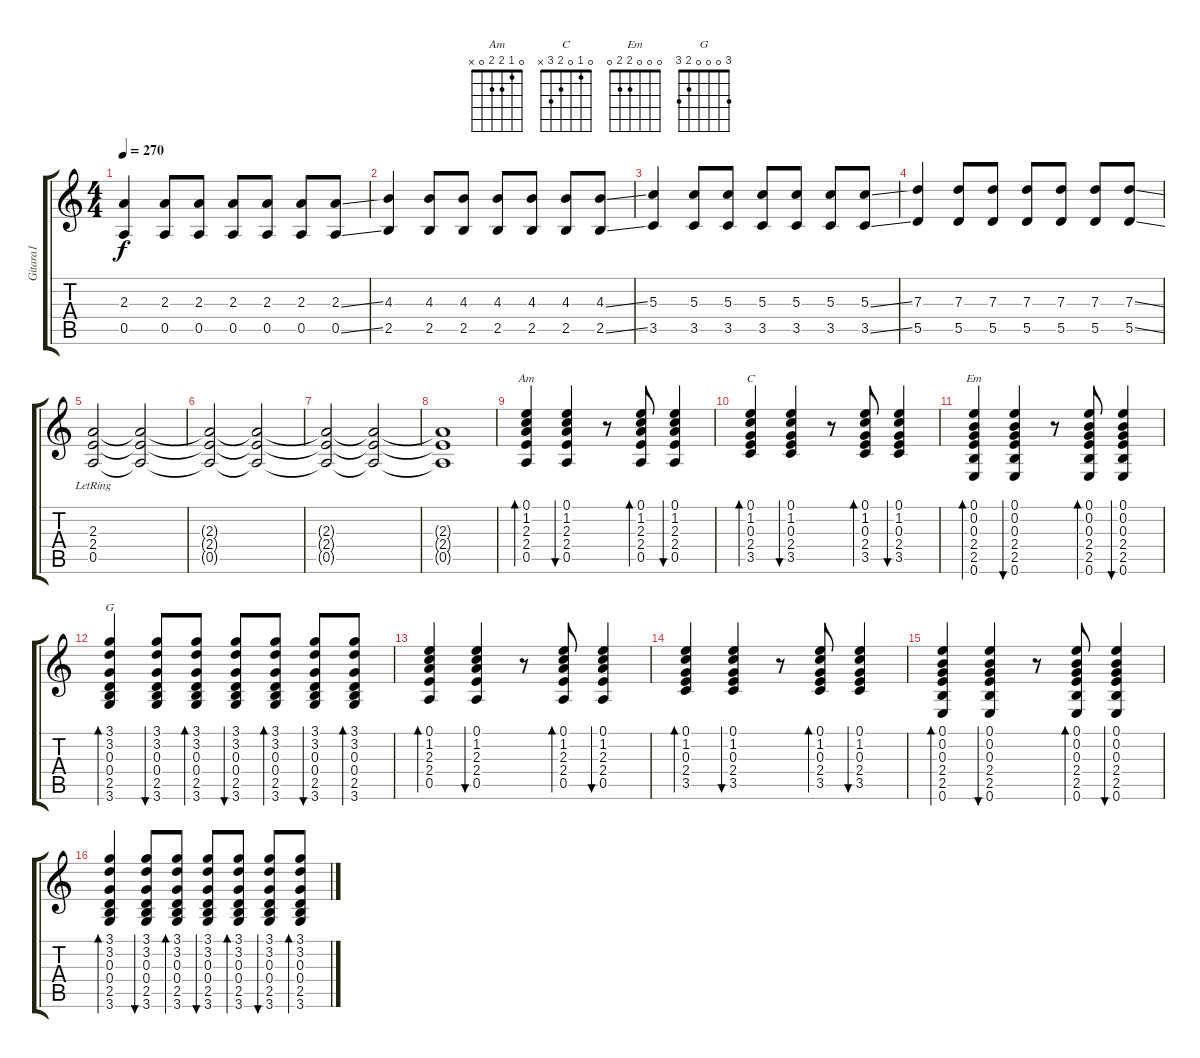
\track ("Gitara1" "Gitara1") {instrument acousticguitarsteel}
\staff {score tabs}
\tuning (E4 B3 G3 D3 A2 E2) {hide}
\chord ("Am" 0 1 2 2 0 x)
\chord ("C" 0 1 0 2 3 x)
\chord ("Em" 0 0 0 2 2 0)
\chord ("G" 3 0 0 0 2 3)
\ts (4 4)
\tempo 270
\clef g2
\ks c
(2.3 0.5).4{dy f volume 14 instrument distortionguitar} (2.3 0.5).8 (2.3 0.5).8 (2.3 0.5).8 (2.3 0.5).8 (2.3 0.5).8 (2.3{ss} 0.5{ss}).8 |
(4.3 2.5).4 (4.3 2.5).8 (4.3 2.5).8 (4.3 2.5).8 (4.3 2.5).8 (4.3 2.5).8 (4.3{ss} 2.5{ss}).8 |
(5.3 3.5).4 (5.3 3.5).8 (5.3 3.5).8 (5.3 3.5).8 (5.3 3.5).8 (5.3 3.5).8 (5.3{ss} 3.5{ss}).8 |
(7.3 5.5).4 (7.3 5.5).8 (7.3 5.5).8 (7.3 5.5).8 (7.3 5.5).8 (7.3 5.5).8 (7.3{ss} 5.5{ss}).8 |
(2.3{lr} 2.4 0.5{lr}).2 (2.3{t} 2.4{t} 0.5{t}).2 |
(2.3{t} 2.4{t} 0.5{t}).2 (2.3{t} 2.4{t} 0.5{t}).2 |
(2.3{t} 2.4{t} 0.5{t}).2 (2.3{t} 2.4{t} 0.5{t}).2 |
(2.3{t} 2.4{t} 0.5{t}).1 |
(0.1 1.2 2.3 2.4 0.5).4{bd 60 ch "Am" volume 10 instrument acousticguitarsteel} (0.1 1.2 2.3 2.4 0.5).4{bu 60} r.8 (0.1 1.2 2.3 2.4 0.5).8{bd 60} (0.1 1.2 2.3 2.4 0.5).4{bu 60} |
(0.1 1.2 0.3 2.4 3.5).4{bd 60 ch "C"} (0.1 1.2 0.3 2.4 3.5).4{bu 60} r.8 (0.1 1.2 0.3 2.4 3.5).8{bd 60} (0.1 1.2 0.3 2.4 3.5).4{bu 60} |
(0.1 0.2 0.3 2.4 2.5 0.6).4{bd 60 ch "Em"} (0.1 0.2 0.3 2.4 2.5 0.6).4{bu 60} r.8 (0.1 0.2 0.3 2.4 2.5 0.6).8{bd 60} (0.1 0.2 0.3 2.4 2.5 0.6).4{bu 60} |
(3.1 3.2 0.3 0.4 2.5 3.6).4{bd 60 ch "G"} (3.1 3.2 0.3 0.4 2.5 3.6).8{bu 60} (3.1 3.2 0.3 0.4 2.5 3.6).8{bd 60} (3.1 3.2 0.3 0.4 2.5 3.6).8{bu 60} (3.1 3.2 0.3 0.4 2.5 3.6).8{bd 60} (3.1 3.2 0.3 0.4 2.5 3.6).8{bu 60} (3.1 3.2 0.3 0.4 2.5 3.6).8{bd 60} |
(0.1 1.2 2.3 2.4 0.5).4{bd 60} (0.1 1.2 2.3 2.4 0.5).4{bu 60} r.8 (0.1 1.2 2.3 2.4 0.5).8{bd 60} (0.1 1.2 2.3 2.4 0.5).4{bu 60} |
(0.1 1.2 0.3 2.4 3.5).4{bd 60} (0.1 1.2 0.3 2.4 3.5).4{bu 60} r.8 (0.1 1.2 0.3 2.4 3.5).8{bd 60} (0.1 1.2 0.3 2.4 3.5).4{bu 60} |
(0.1 0.2 0.3 2.4 2.5 0.6).4{bd 60} (0.1 0.2 0.3 2.4 2.5 0.6).4{bu 60} r.8 (0.1 0.2 0.3 2.4 2.5 0.6).8{bd 60} (0.1 0.2 0.3 2.4 2.5 0.6).4{bu 60} |
(3.1 3.2 0.3 0.4 2.5 3.6).4{bd 60} (3.1 3.2 0.3 0.4 2.5 3.6).8{bu 60} (3.1 3.2 0.3 0.4 2.5 3.6).8{bd 60} (3.1 3.2 0.3 0.4 2.5 3.6).8{bu 60} (3.1 3.2 0.3 0.4 2.5 3.6).8{bd 60} (3.1 3.2 0.3 0.4 2.5 3.6).8{bu 60} (3.1 3.2 0.3 0.4 2.5 3.6).8{bd 60}
